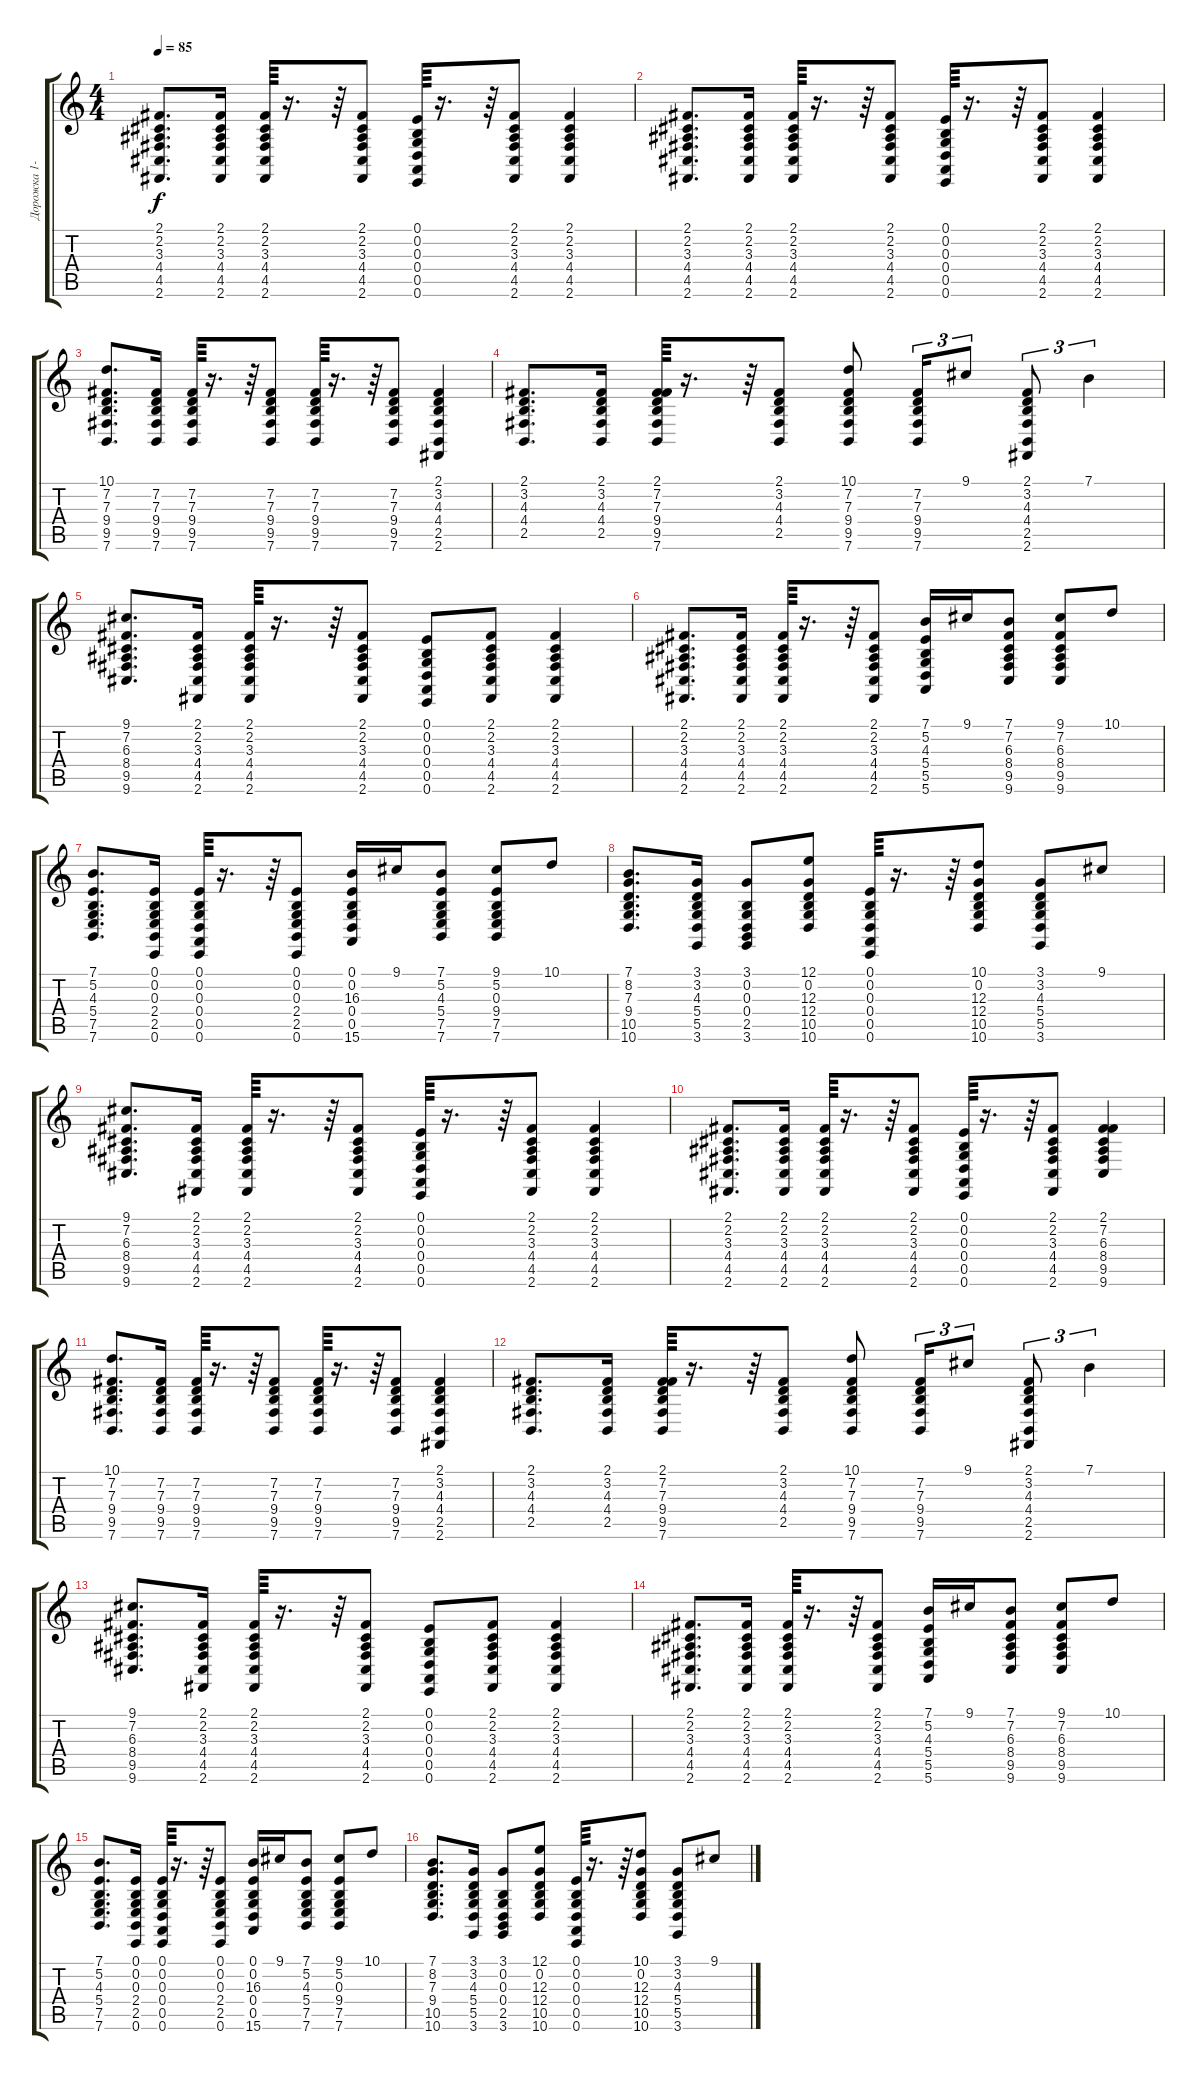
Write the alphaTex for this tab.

\track ("Дорожка 1-2-3" "Дорожка 1-") {instrument acousticgrandpiano}
\staff {score tabs}
\tuning (E4 B3 G3 D3 A2 E2) {hide}
\ts (4 4)
\tempo 85
\clef g2
\ks c
(2.1 2.2 3.3 4.4 4.5 2.6).8{d dy f} (2.1 2.2 3.3 4.4 4.5 2.6).16 (2.1 2.2 3.3 4.4 4.5 2.6).64 r.16{d} r.64 (2.1 2.2 3.3 4.4 4.5 2.6).8 (0.1 0.2 0.3 0.4 0.5 0.6).64 r.16{d} r.64 (2.1 2.2 3.3 4.4 4.5 2.6).8 (2.1 2.2 3.3 4.4 4.5 2.6).4 |
(2.1 2.2 3.3 4.4 4.5 2.6).8{d} (2.1 2.2 3.3 4.4 4.5 2.6).16 (2.1 2.2 3.3 4.4 4.5 2.6).64 r.16{d} r.64 (2.1 2.2 3.3 4.4 4.5 2.6).8 (0.1 0.2 0.3 0.4 0.5 0.6).64 r.16{d} r.64 (2.1 2.2 3.3 4.4 4.5 2.6).8 (2.1 2.2 3.3 4.4 4.5 2.6).4 |
(10.1 7.2 7.3 9.4 9.5 7.6).8{d} (7.2 7.3 9.4 9.5 7.6).16 (7.2 7.3 9.4 9.5 7.6).64 r.16{d} r.64 (7.2 7.3 9.4 9.5 7.6).8 (7.2 7.3 9.4 9.5 7.6).64 r.16{d} r.64 (7.2 7.3 9.4 9.5 7.6).8 (2.1 3.2 4.3 4.4 2.5 2.6).4 |
(2.1 3.2 4.3 4.4 2.5).8{d} (2.1 3.2 4.3 4.4 2.5).16 (2.1 7.2 7.3 9.4 9.5 7.6).64 r.16{d} r.64 (2.1 3.2 4.3 4.4 2.5).8 (10.1 7.2 7.3 9.4 9.5 7.6).8 (7.2 7.3 9.4 9.5 7.6).16{tu (3 2)} 9.1.8{tu (3 2)} (2.1 3.2 4.3 4.4 2.5 2.6).8{tu (3 2)} 7.1.4{tu (3 2)} |
(9.1 7.2 6.3 8.4 9.5 9.6).8{d} (2.1 2.2 3.3 4.4 4.5 2.6).16 (2.1 2.2 3.3 4.4 4.5 2.6).64 r.16{d} r.64 (2.1 2.2 3.3 4.4 4.5 2.6).8 (0.1 0.2 0.3 0.4 0.5 0.6).8 (2.1 2.2 3.3 4.4 4.5 2.6).8 (2.1 2.2 3.3 4.4 4.5 2.6).4 |
(2.1 2.2 3.3 4.4 4.5 2.6).8{d} (2.1 2.2 3.3 4.4 4.5 2.6).16 (2.1 2.2 3.3 4.4 4.5 2.6).64 r.16{d} r.64 (2.1 2.2 3.3 4.4 4.5 2.6).8 (7.1 5.2 4.3 5.4 5.5 5.6).16 9.1.16 (7.1 7.2 6.3 8.4 9.5 9.6).8 (9.1 7.2 6.3 8.4 9.5 9.6).8 10.1.8 |
(7.1 5.2 4.3 5.4 7.5 7.6).8{d} (0.1 0.2 0.3 2.4 2.5 0.6).16 (0.1 0.2 0.3 0.4 0.5 0.6).64 r.16{d} r.64 (0.1 0.2 0.3 2.4 2.5 0.6).8 (0.1 0.2 16.3 0.4 0.5 15.6).16 9.1.16 (7.1 5.2 4.3 5.4 7.5 7.6).8 (9.1 5.2 0.3 9.4 7.5 7.6).8 10.1.8 |
(7.1 8.2 7.3 9.4 10.5 10.6).8{d} (3.1 3.2 4.3 5.4 5.5 3.6).16 (3.1 0.2 0.3 0.4 2.5 3.6).8 (12.1 0.2 12.3 12.4 10.5 10.6).8 (0.1 0.2 0.3 0.4 0.5 0.6).64 r.16{d} r.64 (10.1 0.2 12.3 12.4 10.5 10.6).8 (3.1 3.2 4.3 5.4 5.5 3.6).8 9.1.8 |
(9.1 7.2 6.3 8.4 9.5 9.6).8{d} (2.1 2.2 3.3 4.4 4.5 2.6).16 (2.1 2.2 3.3 4.4 4.5 2.6).64 r.16{d} r.64 (2.1 2.2 3.3 4.4 4.5 2.6).8 (0.1 0.2 0.3 0.4 0.5 0.6).64 r.16{d} r.64 (2.1 2.2 3.3 4.4 4.5 2.6).8 (2.1 2.2 3.3 4.4 4.5 2.6).4 |
(2.1 2.2 3.3 4.4 4.5 2.6).8{d} (2.1 2.2 3.3 4.4 4.5 2.6).16 (2.1 2.2 3.3 4.4 4.5 2.6).64 r.16{d} r.64 (2.1 2.2 3.3 4.4 4.5 2.6).8 (0.1 0.2 0.3 0.4 0.5 0.6).64 r.16{d} r.64 (2.1 2.2 3.3 4.4 4.5 2.6).8 (2.1 7.2 6.3 8.4 9.5 9.6).4 |
(10.1 7.2 7.3 9.4 9.5 7.6).8{d} (7.2 7.3 9.4 9.5 7.6).16 (7.2 7.3 9.4 9.5 7.6).64 r.16{d} r.64 (7.2 7.3 9.4 9.5 7.6).8 (7.2 7.3 9.4 9.5 7.6).64 r.16{d} r.64 (7.2 7.3 9.4 9.5 7.6).8 (2.1 3.2 4.3 4.4 2.5 2.6).4 |
(2.1 3.2 4.3 4.4 2.5).8{d} (2.1 3.2 4.3 4.4 2.5).16 (2.1 7.2 7.3 9.4 9.5 7.6).64 r.16{d} r.64 (2.1 3.2 4.3 4.4 2.5).8 (10.1 7.2 7.3 9.4 9.5 7.6).8 (7.2 7.3 9.4 9.5 7.6).16{tu (3 2)} 9.1.8{tu (3 2)} (2.1 3.2 4.3 4.4 2.5 2.6).8{tu (3 2)} 7.1.4{tu (3 2)} |
(9.1 7.2 6.3 8.4 9.5 9.6).8{d} (2.1 2.2 3.3 4.4 4.5 2.6).16 (2.1 2.2 3.3 4.4 4.5 2.6).64 r.16{d} r.64 (2.1 2.2 3.3 4.4 4.5 2.6).8 (0.1 0.2 0.3 0.4 0.5 0.6).8 (2.1 2.2 3.3 4.4 4.5 2.6).8 (2.1 2.2 3.3 4.4 4.5 2.6).4 |
(2.1 2.2 3.3 4.4 4.5 2.6).8{d} (2.1 2.2 3.3 4.4 4.5 2.6).16 (2.1 2.2 3.3 4.4 4.5 2.6).64 r.16{d} r.64 (2.1 2.2 3.3 4.4 4.5 2.6).8 (7.1 5.2 4.3 5.4 5.5 5.6).16 9.1.16 (7.1 7.2 6.3 8.4 9.5 9.6).8 (9.1 7.2 6.3 8.4 9.5 9.6).8 10.1.8 |
(7.1 5.2 4.3 5.4 7.5 7.6).8{d} (0.1 0.2 0.3 2.4 2.5 0.6).16 (0.1 0.2 0.3 0.4 0.5 0.6).64 r.16{d} r.64 (0.1 0.2 0.3 2.4 2.5 0.6).8 (0.1 0.2 16.3 0.4 0.5 15.6).16 9.1.16 (7.1 5.2 4.3 5.4 7.5 7.6).8 (9.1 5.2 0.3 9.4 7.5 7.6).8 10.1.8 |
(7.1 8.2 7.3 9.4 10.5 10.6).8{d} (3.1 3.2 4.3 5.4 5.5 3.6).16 (3.1 0.2 0.3 0.4 2.5 3.6).8 (12.1 0.2 12.3 12.4 10.5 10.6).8 (0.1 0.2 0.3 0.4 0.5 0.6).64 r.16{d} r.64 (10.1 0.2 12.3 12.4 10.5 10.6).8 (3.1 3.2 4.3 5.4 5.5 3.6).8 9.1.8
